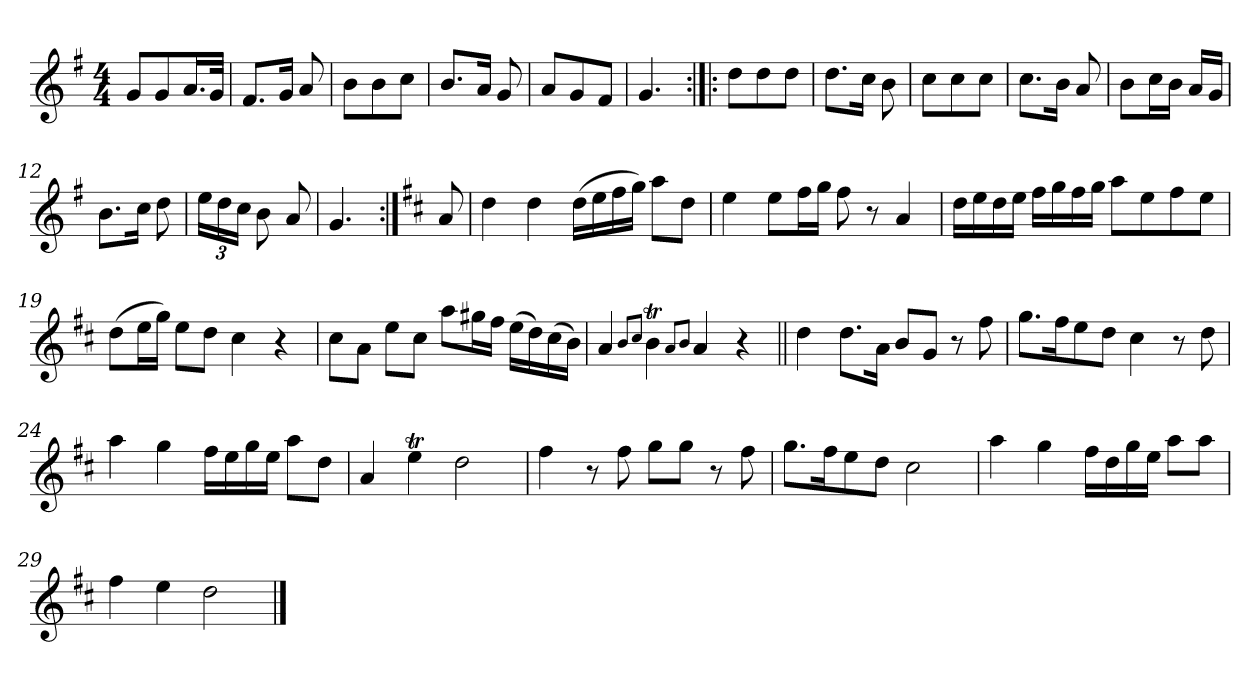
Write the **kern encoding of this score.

**kern
*part1
*staff1
*clefG2
*k[f#]
*G:
*M4/4
=1
8g/L
8g/
16.a/L
32g/JJk
=2
8.f#/L
16g/Jk
8a/
=3
8b\L
8b\
8cc\J
=4
8.b/L
16a/Jk
8g/
=5
8a/L
8g/
8f#/J
=6
4.g/
=7:|!|:
8dd\L
8dd\
8dd\J
=8
8.dd\L
16cc\Jk
8b\
=9
8cc\L
8cc\
8cc\J
=10
8.cc\L
16b\Jk
8a/
=11
8b\L
16cc\L
16b\JJ
16a/LL
16g/JJ
=12
8.b\L
16cc\Jk
8dd\
!!LO:LB:g=z
=13
*Xbrackettup
24ee\LL
24dd\
24cc\JJ
8b\
8a/
=14
4.g/
=15:|!
*k[f#c#]
*D:
8a/
=16
4dd\
4dd\
(>16dd\LL
16ee\
16ff#\
16gg\JJ)
8aa\L
8dd\J
=17
4ee\
8ee\L
16ff#\L
16gg\JJ
8ff#\
8r
4a/
=18
16dd\LL
16ee\
16dd\
16ee\JJ
16ff#\LL
16gg\
16ff#\
16gg\JJ
8aa\L
8ee\
8ff#\
8ee\J
=19
(>8dd\L
16ee\L
16gg\JJ)
8ee\L
8dd\J
4cc#\
4r
!!LO:LB:g=z
=20
8cc#\L
8a\J
8ee\L
8cc#\J
8aa\L
16gg#X\L
16ff#\JJ
(>16ee\LL
16dd\)
(>16cc#\
16b\JJ)
=21
4a/
8qb/L
8qcc#/J
4bT\
8qa/L
8qb/J
4a/
4r
=22||
4dd\
8.dd\L
16a\Jk
8b/L
8g/J
8r
8ff#\
=23
8.gg\L
16ff#\K
8ee\
8dd\J
4cc#\
8r
8dd\
=24
4aa\
4gg\
16ff#\LL
16ee\
16gg\
16ee\JJ
8aa\L
8dd\J
=25
4a/
4eeT\
2dd\
!!LO:LB:g=z
=26
4ff#\
8r
8ff#\
8gg\L
8gg\J
8r
8ff#\
=27
8.gg\L
16ff#\K
8ee\
8dd\J
2cc#\
=28
4aa\
4gg\
16ff#\LL
16dd\
16gg\
16ee\JJ
8aa\L
8aa\J
=29
4ff#\
4ee\
2dd\
==
*-
